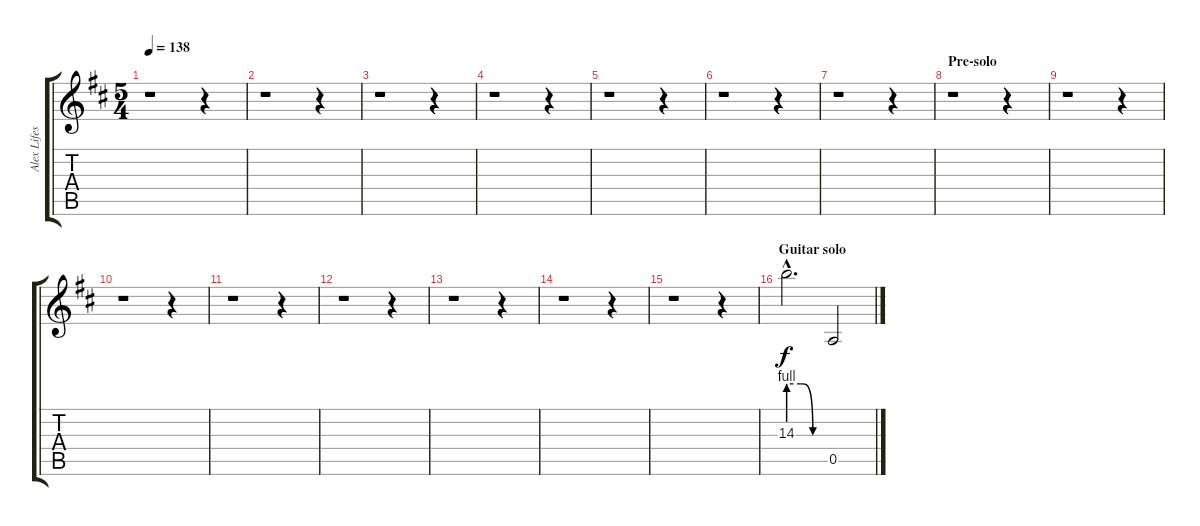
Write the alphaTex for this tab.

\track ("Alex Lifeson (lead)" "Alex Lifes") {instrument distortionguitar}
\staff {score tabs}
\tuning (E4 B3 G3 D3 A2 E2) {hide}
\ts (5 4)
\tempo 138
\clef g2
\ks d
r.1{dy f} r.4 |
r.1 r.4 |
r.1 r.4 |
r.1 r.4 |
r.1 r.4 |
r.1 r.4 |
r.1 r.4 |
\section ("" "Pre-solo")
r.1 r.4 |
r.1 r.4 |
r.1 r.4 |
r.1 r.4 |
r.1 r.4 |
r.1 r.4 |
r.1 r.4 |
r.1 r.4 |
\section ("" "Guitar solo")
14.3{be (custom 0 4 20 4 23 4 40 0 60 0) hac}.2{d} 0.5.2
